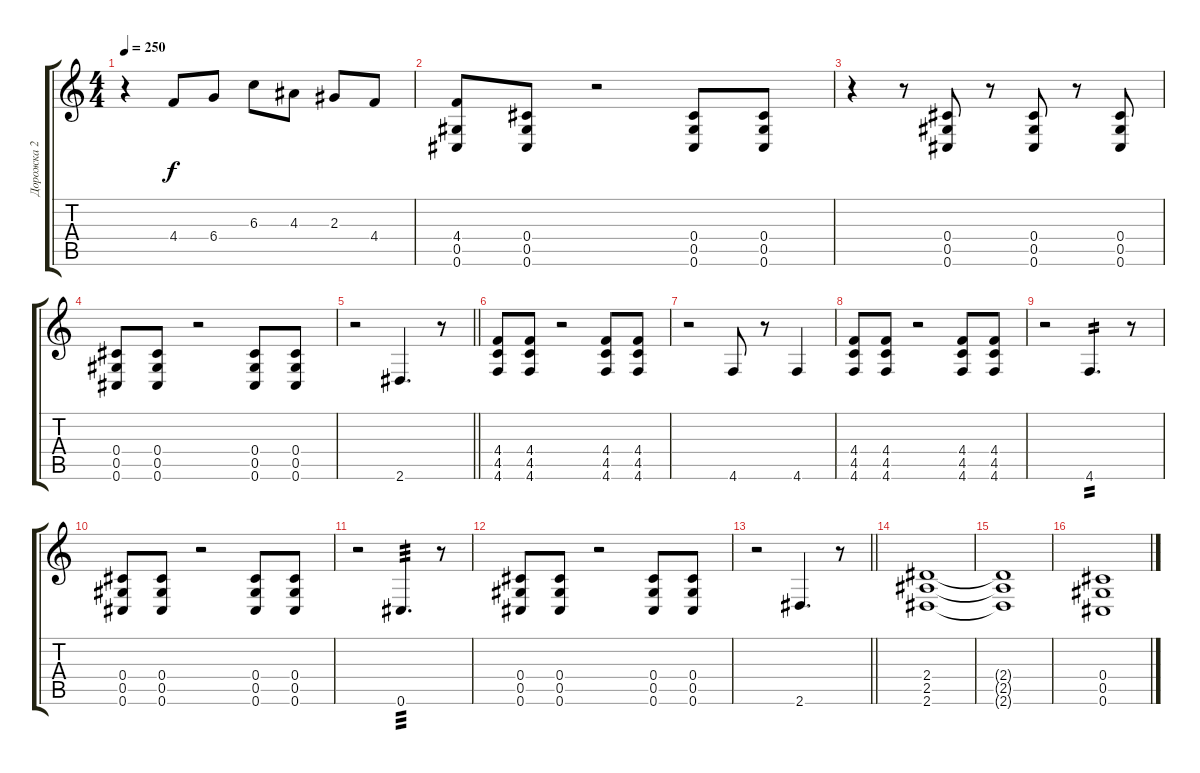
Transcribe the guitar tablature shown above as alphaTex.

\track ("Дорожка 2" "Дорожка 2") {instrument distortionguitar}
\staff {score tabs}
\tuning (Eb4 Bb3 Gb3 Db3 Ab2 Db2) {hide}
\ts (4 4)
\tempo 250
\clef g2
\ks c
r.4{dy f} 4.4.8 6.4.8 6.3.8 4.3.8 2.3.8 4.4.8 |
(4.4 0.5 0.6).8 (0.4 0.5 0.6).8 r.2 (0.4 0.5 0.6).8 (0.4 0.5 0.6).8 |
r.4 r.8 (0.4 0.5 0.6).8 r.8 (0.4 0.5 0.6).8 r.8 (0.4 0.5 0.6).8 |
(0.4 0.5 0.6).8 (0.4 0.5 0.6).8 r.2 (0.4 0.5 0.6).8 (0.4 0.5 0.6).8 |
\barLineRight lightlight
r.2 2.6.4{d} r.8 |
(4.4 4.5 4.6).8 (4.4 4.5 4.6).8 r.2 (4.4 4.5 4.6).8 (4.4 4.5 4.6).8 |
r.2 4.6.8 r.8 4.6.4 |
(4.4 4.5 4.6).8 (4.4 4.5 4.6).8 r.2 (4.4 4.5 4.6).8 (4.4 4.5 4.6).8 |
r.2 4.6.4{d tp 2} r.8 |
(0.4 0.5 0.6).8 (0.4 0.5 0.6).8 r.2 (0.4 0.5 0.6).8 (0.4 0.5 0.6).8 |
r.2 0.6.4{d tp 3} r.8 |
(0.4 0.5 0.6).8 (0.4 0.5 0.6).8 r.2 (0.4 0.5 0.6).8 (0.4 0.5 0.6).8 |
\barLineRight lightlight
r.2 2.6.4{d} r.8 |
(2.4 2.5 2.6).1 |
(2.4{t} 2.5{t} 2.6{t}).1 |
(0.4 0.5 0.6).1
